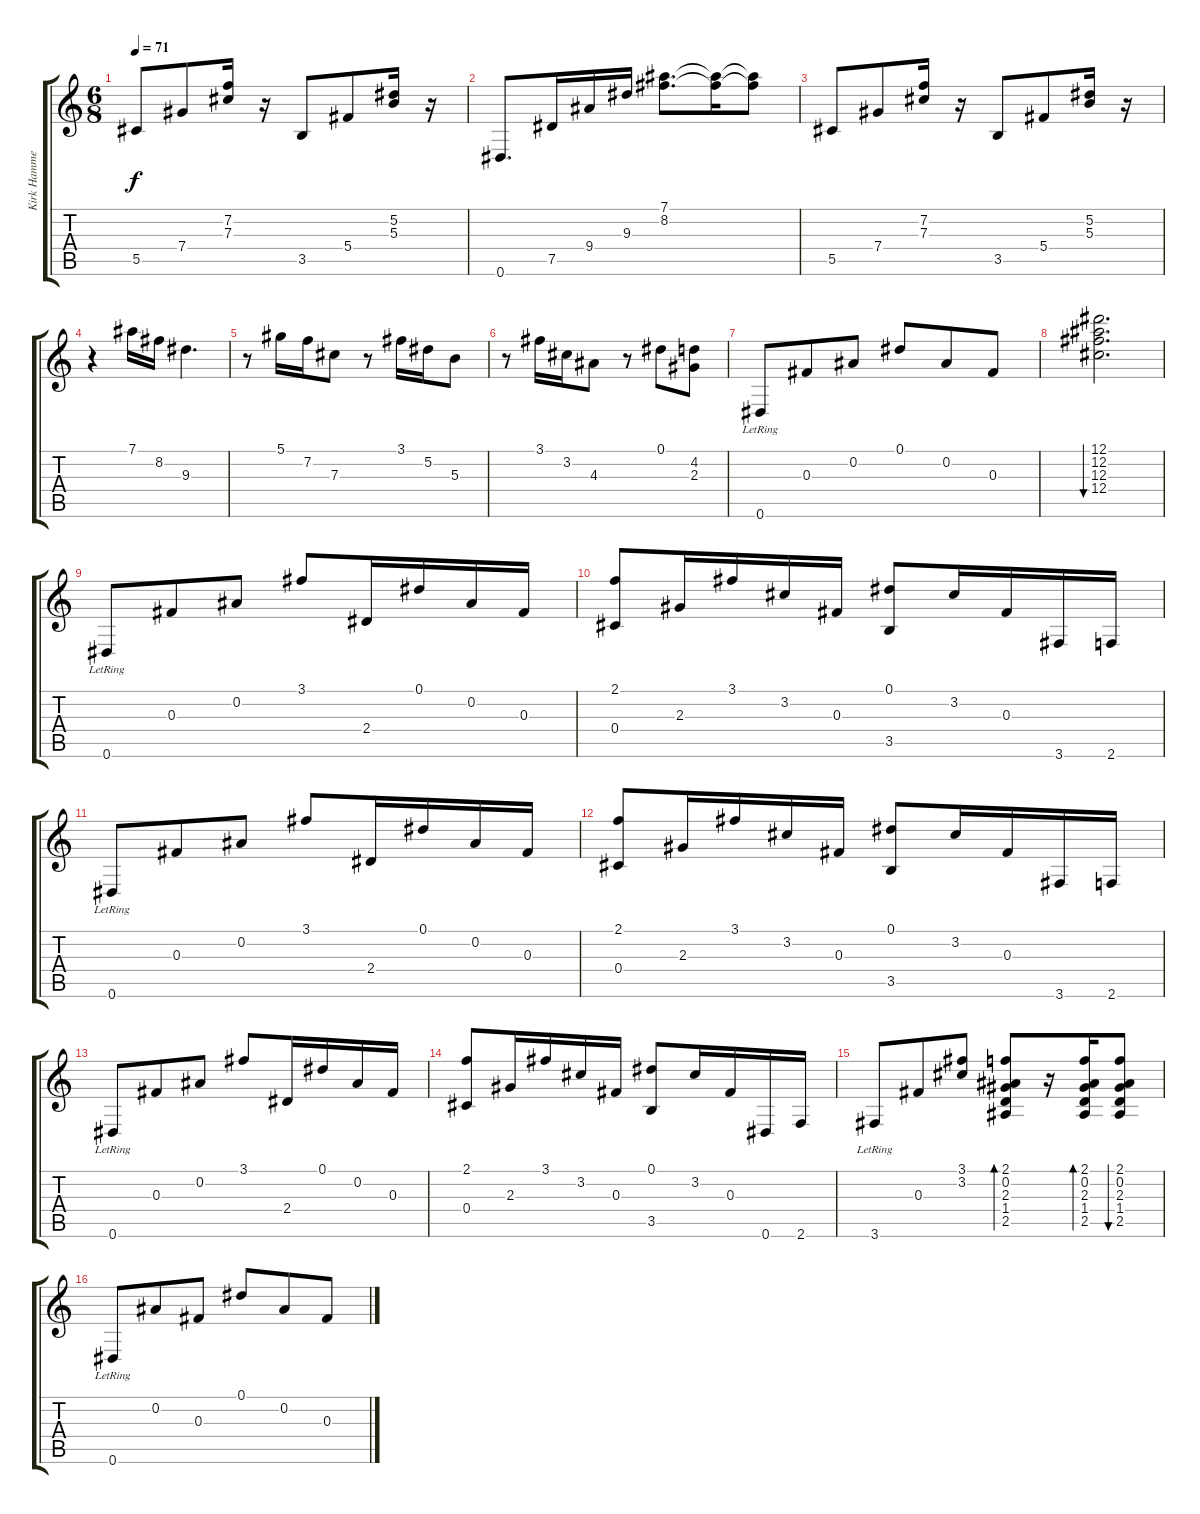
\track ("Kirk Hammett" "Kirk Hamme") {instrument electricguitarclean}
\staff {score tabs}
\tuning (Eb4 Bb3 Gb3 Db3 Ab2 Eb2) {hide}
\ts (6 8)
\tempo 71
\clef g2
\ks c
5.5.8{dy f} 7.4.8 (7.2 7.3).16 r.16 3.5.8 5.4.8 (5.2 5.3).16 r.16 |
0.6.8{d} 7.5.16 9.4.16 9.3.16 (7.1 8.2).8{d} (7.1{t} 8.2{t}).16 (7.1{t} 8.2{t}).8 |
5.5.8 7.4.8 (7.2 7.3).16 r.16 3.5.8 5.4.8 (5.2 5.3).16 r.16 |
r.4 7.1.16 8.2.16 9.3.4{d} |
r.8 5.1.16 7.2.16 7.3.8 r.8 3.1.16 5.2.16 5.3.8 |
r.8 3.1.16 3.2.16 4.3.8 r.8 0.1.8 (4.2 2.3).8 |
0.6{lr}.8 0.3.8 0.2.8 0.1.8 0.2.8 0.3.8 |
(12.1 12.2 12.3 12.4).2{d bu 120} |
0.6{lr}.8 0.3.8 0.2.8 3.1.8 2.4.16 0.1.16 0.2.16 0.3.16 |
(2.1 0.4).8 2.3.16 3.1.16 3.2.16 0.3.16 (0.1 3.5).8 3.2.16 0.3.16 3.6.16 2.6.16 |
0.6{lr}.8 0.3.8 0.2.8 3.1.8 2.4.16 0.1.16 0.2.16 0.3.16 |
(2.1 0.4).8 2.3.16 3.1.16 3.2.16 0.3.16 (0.1 3.5).8 3.2.16 0.3.16 3.6.16 2.6.16 |
0.6{lr}.8 0.3.8 0.2.8 3.1.8 2.4.16 0.1.16 0.2.16 0.3.16 |
(2.1 0.4).8 2.3.16 3.1.16 3.2.16 0.3.16 (0.1 3.5).8 3.2.16 0.3.16 0.6.16 2.6.16 |
3.6{lr}.8 0.3.8 (3.1 3.2).8 (2.1 0.2 2.3 1.4 2.5).8{bd 30} r.16 (2.1 0.2 2.3 1.4 2.5).16{bd 30} (2.1 0.2 2.3 1.4 2.5).8{bu 60} |
0.6{lr}.8 0.2.8 0.3.8 0.1.8 0.2.8 0.3.8
